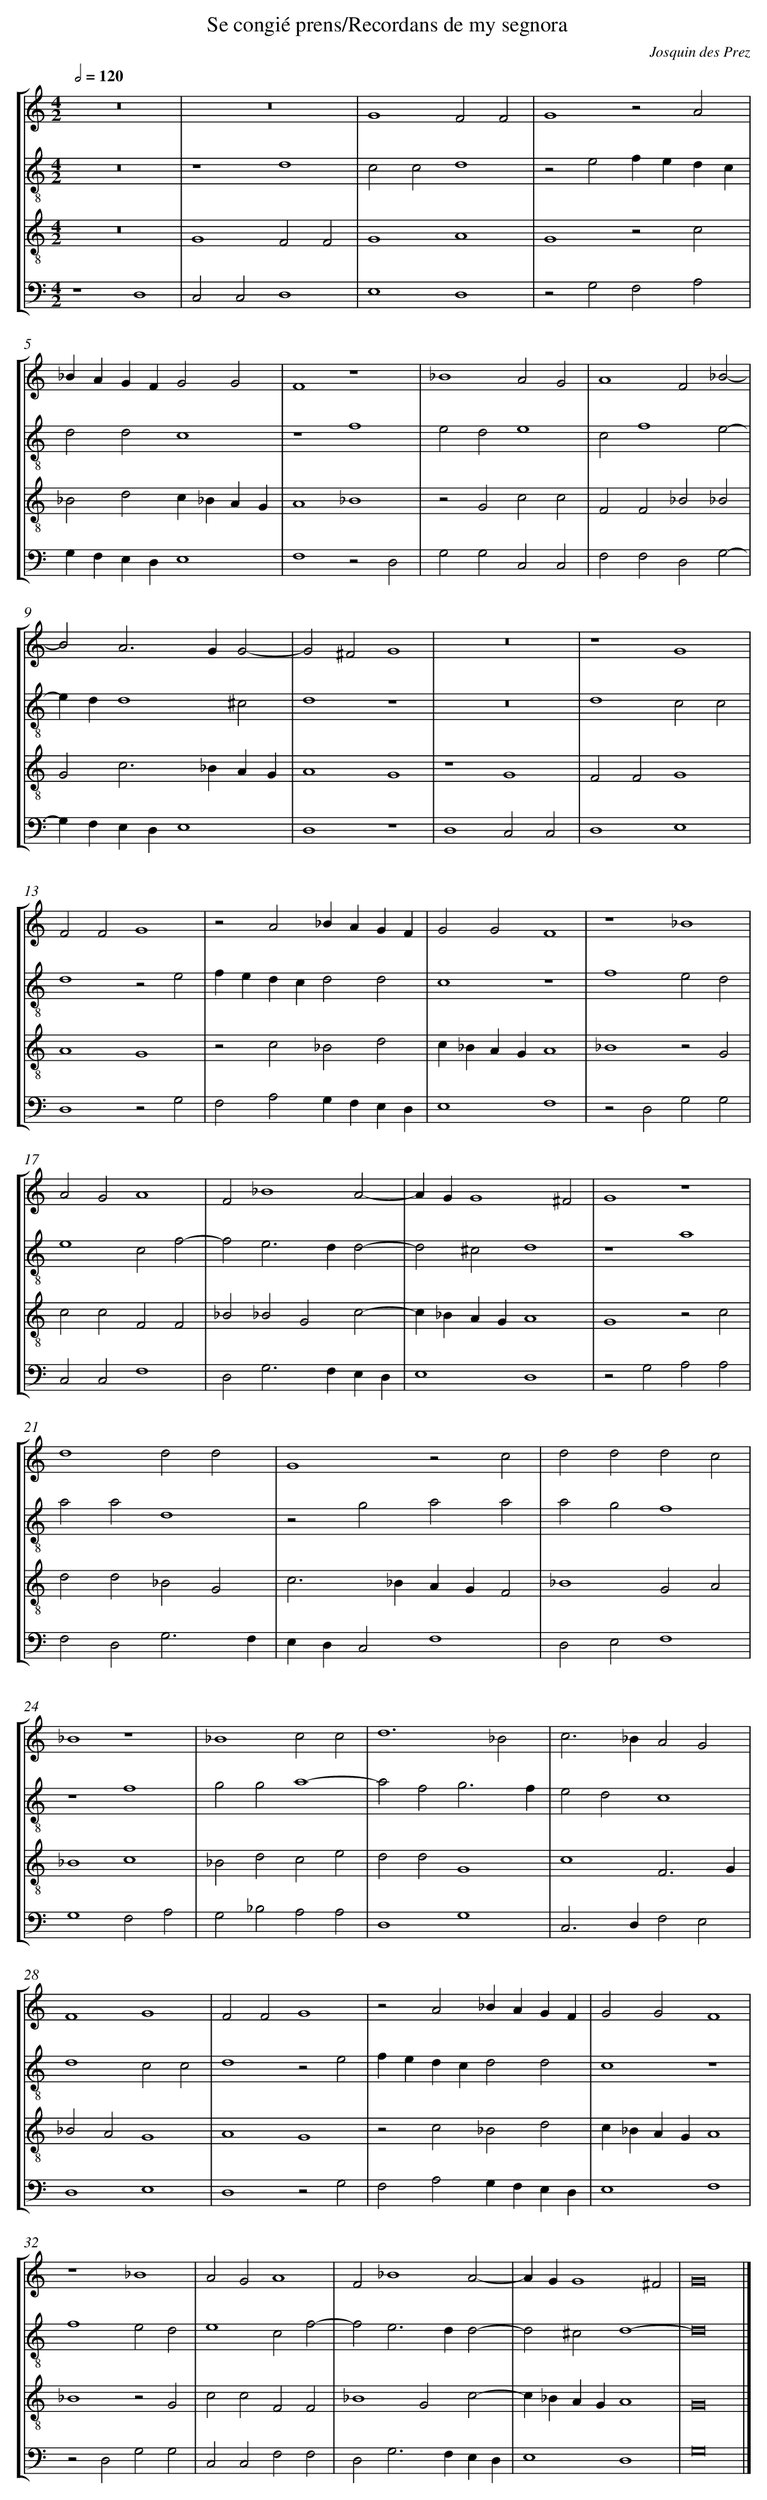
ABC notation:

X:1
T:Se congi\'e prens/Recordans de my segnora
C: Josquin des Prez
L: 1/4
M: 4/2
Q: 1/2=120
%%staves [1 2 3 4]
V: 1 clef=treble
V: 2 clef=treble-8
V: 3 clef=treble-8
V: 4 clef=bass
K: C
[V:1] z8 |
[V:2] z8 |
[V:3] z8 |
[V:4] z4D,4 |
[V:1] z8 |
[V:2] z4d4 |
[V:3] G4F2F2 |
[V:4] C,2C,2D,4 |
[V:1] G4F2F2 |
[V:2] c2c2d4 |
[V:3] G4A4 |
[V:4] E,4D,4 |
[V:1] G4z2A2 |
[V:2] z2e2fedc |
[V:3] G4z2c2 |
[V:4] z2G,2F,2A,2 |
[V:1] _BAGFG2G2 |
[V:2] d2d2c4 |
[V:3] _B2d2c_BAG |
[V:4] G,F,E,D,E,4 |
[V:1] F4z4 |
[V:2] z4f4 |
[V:3] A4_B4 |
[V:4] F,4z2D,2 |
[V:1] _B4A2G2 |
[V:2] e2d2e4 |
[V:3] z2G2c2c2 |
[V:4] G,2G,2C,2C,2 |
[V:1] A4F2_B2- |
[V:2] c2f4e2- |
[V:3] F2F2_B2_B2 |
[V:4] F,2F,2D,2G,2- |
[V:1] B2A3GG2- |
[V:2] edd4^c2 |
[V:3] G2c3_BAG |
[V:4] G,F,E,D,E,4 |
[V:1] G2^F2G4 |
[V:2] d4z4 |
[V:3] A4G4 |
[V:4] D,4z4 |
[V:1] z8 |
[V:2] z8 |
[V:3] z4G4 |
[V:4] D,4C,2C,2 |
[V:1] z4G4 |
[V:2] d4c2c2 |
[V:3] F2F2G4 |
[V:4] D,4E,4 |
[V:1] F2F2G4 |
[V:2] d4z2e2 |
[V:3] A4G4 |
[V:4] D,4z2G,2 |
[V:1] z2A2_BAGF |
[V:2] fedcd2d2 |
[V:3] z2c2_B2d2 |
[V:4] F,2A,2G,F,E,D, |
[V:1] G2G2F4 |
[V:2] c4z4 |
[V:3] c_BAGA4 |
[V:4] E,4F,4 |
[V:1] z4_B4 |
[V:2] f4e2d2 |
[V:3] _B4z2G2 |
[V:4] z2D,2G,2G,2 |
[V:1] A2G2A4 |
[V:2] e4c2f2- |
[V:3] c2c2F2F2 |
[V:4] C,2C,2F,4 |
[V:1] F2_B4A2- |
[V:2] f2e3dd2- |
[V:3] _B2_B2G2c2- |
[V:4] D,2G,3F,E,D, |
[V:1] AGG4^F2 |
[V:2] d2^c2d4 |
[V:3] c_BAGA4 |
[V:4] E,4D,4 |
[V:1] G4z4 |
[V:2] z4a4 |
[V:3] G4z2c2 |
[V:4] z2G,2A,2A,2 |
[V:1] d4d2d2 |
[V:2] a2a2d4 |
[V:3] d2d2_B2G2 |
[V:4] F,2D,2G,3F, |
[V:1] G4z2c2 |
[V:2] z2g2a2a2 |
[V:3] c3_BAGF2 |
[V:4] E,D,C,2F,4 |
[V:1] d2d2d2c2 |
[V:2] a2g2f4 |
[V:3] _B4G2A2 |
[V:4] D,2E,2F,4 |
[V:1] _B4z4 |
[V:2] z4f4 |
[V:3] _B4c4 |
[V:4] G,4F,2A,2 |
[V:1] _B4c2c2 |
[V:2] g2g2a4- |
[V:3] _B2d2c2e2 |
[V:4] G,2_B,2A,2A,2 |
[V:1] d6_B2 |
[V:2] a2f2g3f |
[V:3] d2d2G4 |
[V:4] D,4G,4 |
[V:1] c3_BA2G2 |
[V:2] e2d2c4 |
[V:3] c4F3G |
[V:4] C,3D,F,2E,2 |
[V:1] F4G4 |
[V:2] d4c2c2 |
[V:3] _B2A2G4 |
[V:4] D,4E,4 |
[V:1] F2F2G4 |
[V:2] d4z2e2 |
[V:3] A4G4 |
[V:4] D,4z2G,2 |
[V:1] z2A2_BAGF |
[V:2] fedcd2d2 |
[V:3] z2c2_B2d2 |
[V:4] F,2A,2G,F,E,D, |
[V:1] G2G2F4 |
[V:2] c4z4 |
[V:3] c_BAGA4 |
[V:4] E,4F,4 |
[V:1] z4_B4 |
[V:2] f4e2d2 |
[V:3] _B4z2G2 |
[V:4] z2D,2G,2G,2 |
[V:1] A2G2A4 |
[V:2] e4c2f2- |
[V:3] c2c2F2F2 |
[V:4] C,2C,2F,2F,2 |
[V:1] F2_B4A2- |
[V:2] f2e3dd2- |
[V:3] _B4G2c2- |
[V:4] D,2G,3F,E,D, |
[V:1] AGG4^F2 |
[V:2] d2^c2d4- |
[V:3] c_BAGA4 |
[V:4] E,4D,4 |
[V:1] G8 |]
[V:2] d8 |]
[V:3] G8 |]
[V:4] G,8 |]
